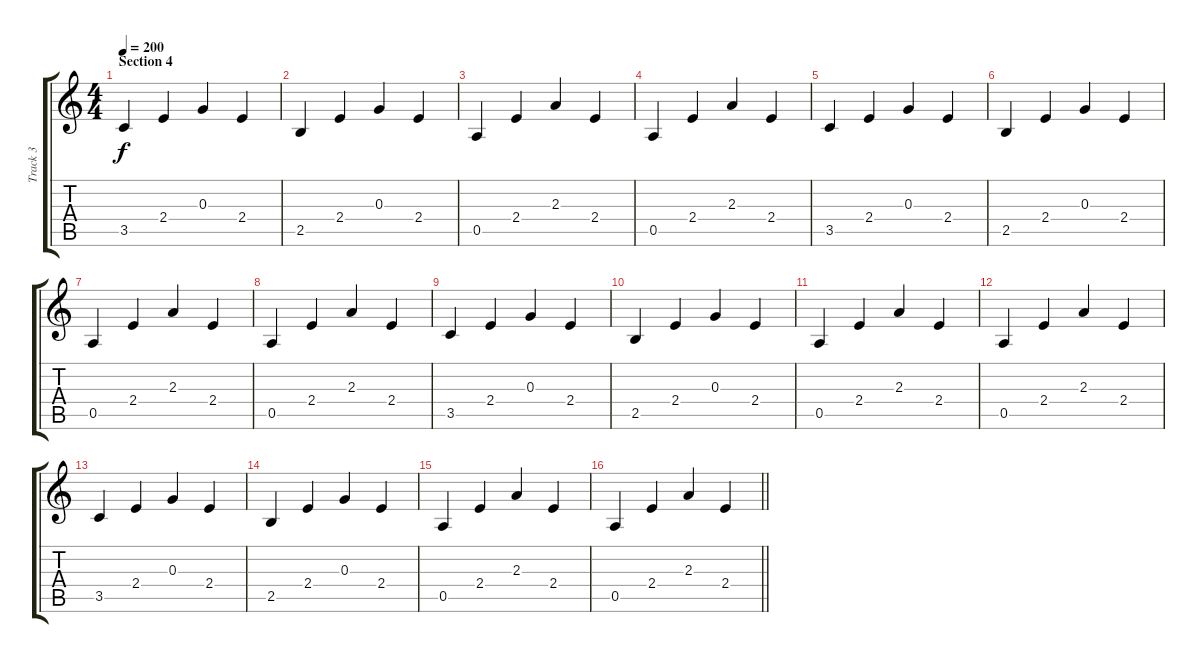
\track ("Track 3" "Track 3") {instrument electricguitarclean}
\staff {score tabs}
\tuning (E4 B3 G3 D3 A2 E2) {hide}
\ts (4 4)
\section ("" "Section 4")
\tempo 200
\clef g2
\ks c
3.5.4{dy f} 2.4.4 0.3.4 2.4.4 |
2.5.4 2.4.4 0.3.4 2.4.4 |
0.5.4 2.4.4 2.3.4 2.4.4 |
0.5.4 2.4.4 2.3.4 2.4.4 |
3.5.4 2.4.4 0.3.4 2.4.4 |
2.5.4 2.4.4 0.3.4 2.4.4 |
0.5.4 2.4.4 2.3.4 2.4.4 |
0.5.4 2.4.4 2.3.4 2.4.4 |
3.5.4 2.4.4 0.3.4 2.4.4 |
2.5.4 2.4.4 0.3.4 2.4.4 |
0.5.4 2.4.4 2.3.4 2.4.4 |
0.5.4 2.4.4 2.3.4 2.4.4 |
3.5.4 2.4.4 0.3.4 2.4.4 |
2.5.4 2.4.4 0.3.4 2.4.4 |
0.5.4 2.4.4 2.3.4 2.4.4 |
\barLineRight lightlight
0.5.4 2.4.4 2.3.4 2.4.4
